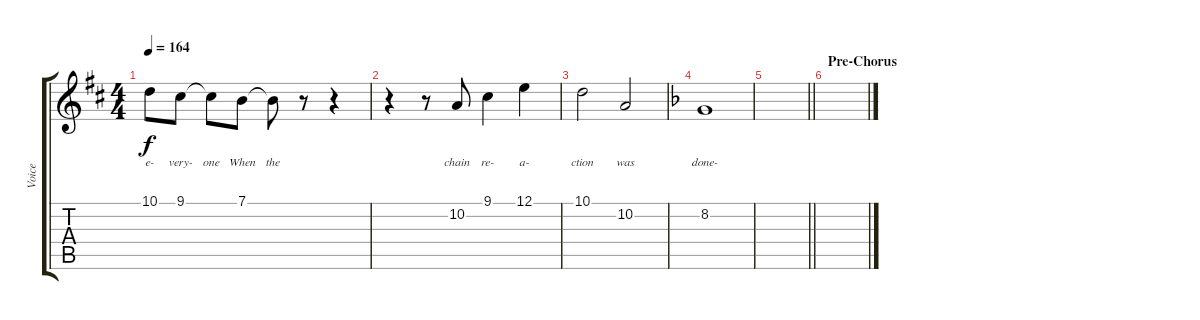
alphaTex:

\track ("Voice" "Voice") {instrument lead2sawtooth}
\staff {score tabs}
\tuning (E4 B3 G3 D3 A2 E2) {hide}
\ts (4 4)
\tempo 164
\clef g2
\ks bminor
10.1{t}.8{lyrics (0 "e-") lyrics (1 "") lyrics (2 "") lyrics (3 "") lyrics (4 "") dy f} 9.1.8{lyrics (0 "very-") lyrics (1 "") lyrics (2 "") lyrics (3 "") lyrics (4 "")} 9.1{t}.8{lyrics (0 "one") lyrics (1 "") lyrics (2 "") lyrics (3 "") lyrics (4 "")} 7.1.8{lyrics (0 "When") lyrics (1 "") lyrics (2 "") lyrics (3 "") lyrics (4 "")} 7.1{t}.8{lyrics (0 "the") lyrics (1 "") lyrics (2 "") lyrics (3 "") lyrics (4 "")} r.8 r.4 |
r.4 r.8 10.2.8{lyrics (0 "chain") lyrics (1 "") lyrics (2 "") lyrics (3 "") lyrics (4 "")} 9.1.4{lyrics (0 "re-") lyrics (1 "") lyrics (2 "") lyrics (3 "") lyrics (4 "")} 12.1.4{lyrics (0 "a-") lyrics (1 "") lyrics (2 "") lyrics (3 "") lyrics (4 "")} |
10.1.2{lyrics (0 "ction") lyrics (1 "") lyrics (2 "") lyrics (3 "") lyrics (4 "")} 10.2.2{lyrics (0 "was") lyrics (1 "") lyrics (2 "") lyrics (3 "") lyrics (4 "")} |
\ks dminor
8.2.1{lyrics (0 "done-") lyrics (1 "") lyrics (2 "") lyrics (3 "") lyrics (4 "")} |
\barLineRight lightlight
|
\section ("" "Pre-Chorus")
